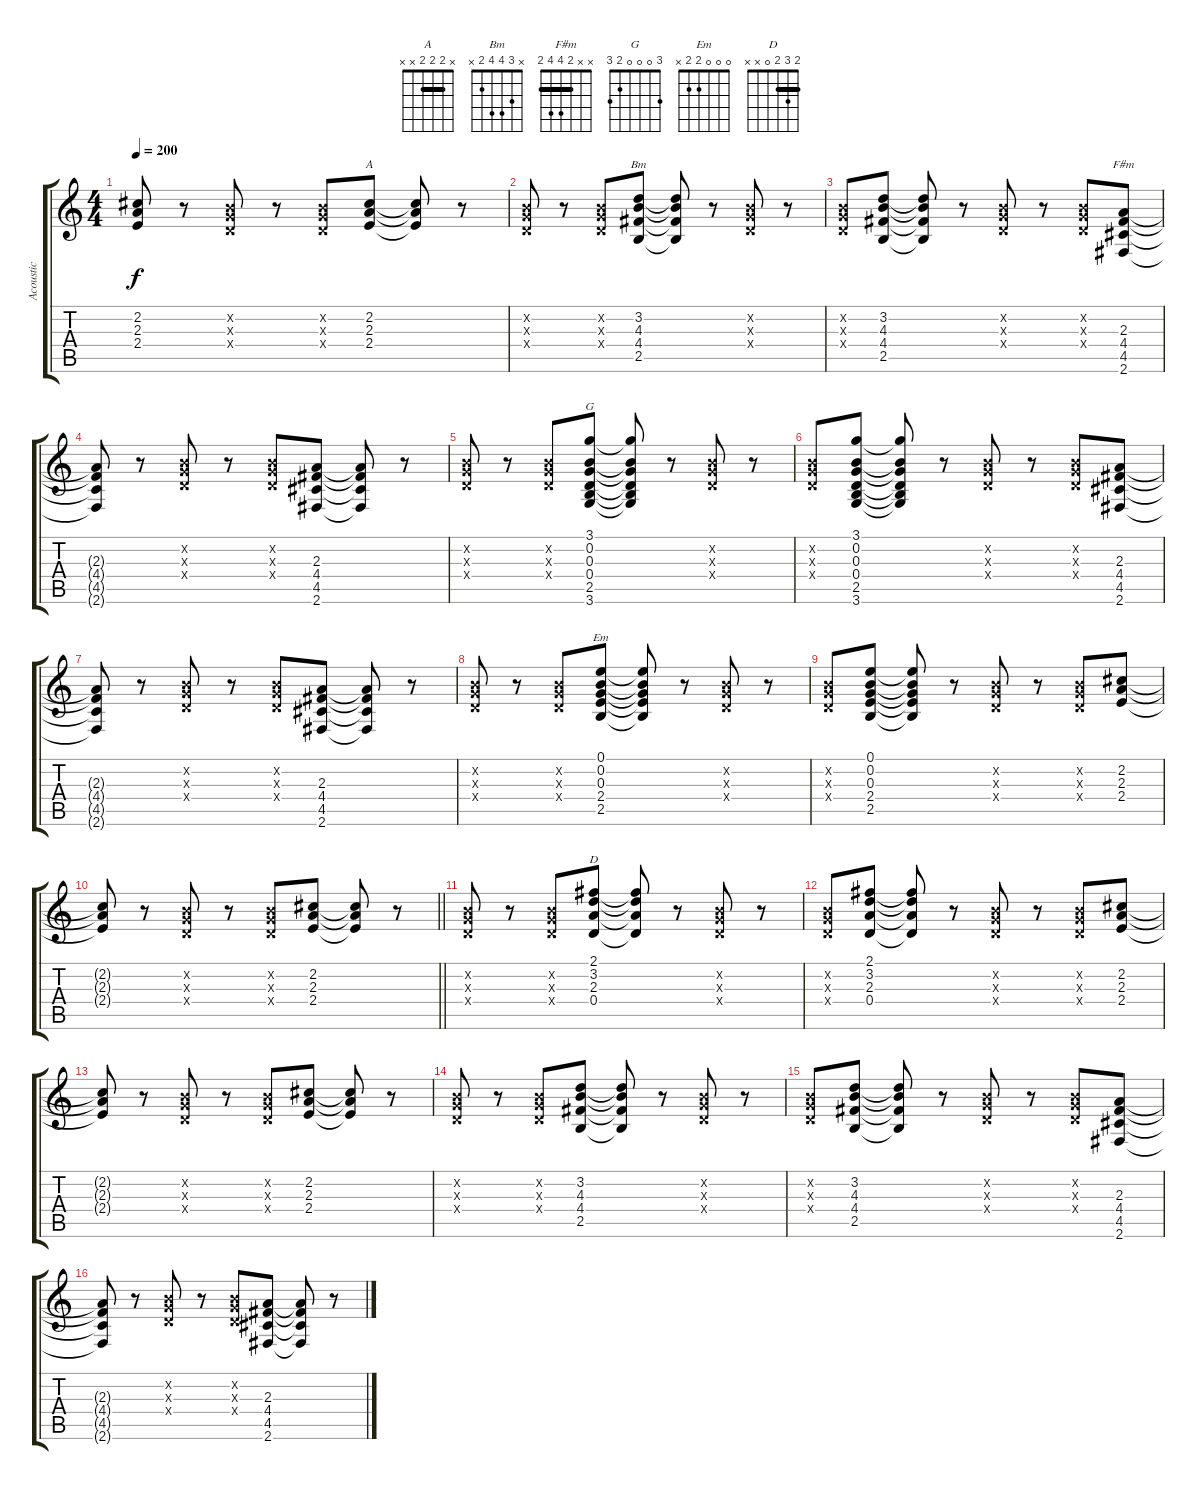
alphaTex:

\track ("Acoustic" "Acoustic") {instrument acousticguitarsteel}
\staff {score tabs}
\tuning (E4 B3 G3 D3 A2 E2) {hide}
\chord ("A" x 2 2 2 x x) {barre 2}
\chord ("Bm" x 3 4 4 2 x)
\chord ("F#m" x x 2 4 4 2) {barre 2}
\chord ("G" 3 0 0 0 2 3)
\chord ("Em" 0 0 0 2 2 x)
\chord ("D" 2 3 2 0 x x) {barre 2}
\ts (4 4)
\tempo 200
\clef g2
\ks c
(2.2{t} 2.3{t} 2.4{t}).8{dy f} r.8 (0.2{x} 0.3{x} 0.4{x}).8 r.8 (0.2{x} 0.3{x} 0.4{x}).8 (2.2 2.3 2.4).8{ch "A"} (2.2{t} 2.3{t} 2.4{t}).8 r.8 |
(0.2{x} 0.3{x} 0.4{x}).8 r.8 (0.2{x} 0.3{x} 0.4{x}).8 (3.2 4.3 4.4 2.5).8{ch "Bm"} (3.2{t} 4.3{t} 4.4{t} 2.5{t}).8 r.8 (0.2{x} 0.3{x} 0.4{x}).8 r.8 |
(0.2{x} 0.3{x} 0.4{x}).8 (3.2 4.3 4.4 2.5).8 (3.2{t} 4.3{t} 4.4{t} 2.5{t}).8 r.8 (0.2{x} 0.3{x} 0.4{x}).8 r.8 (0.2{x} 0.3{x} 0.4{x}).8 (2.3 4.4 4.5 2.6).8{ch "F#m"} |
(2.3{t} 4.4{t} 4.5{t} 2.6{t}).8 r.8 (0.2{x} 0.3{x} 0.4{x}).8 r.8 (0.2{x} 0.3{x} 0.4{x}).8 (2.3 4.4 4.5 2.6).8 (2.3{t} 4.4{t} 4.5{t} 2.6{t}).8 r.8 |
(0.2{x} 0.3{x} 0.4{x}).8 r.8 (0.2{x} 0.3{x} 0.4{x}).8 (3.1 0.2 0.3 0.4 2.5 3.6).8{ch "G"} (3.1{t} 0.2{t} 0.3{t} 0.4{t} 2.5{t} 3.6{t}).8 r.8 (0.2{x} 0.3{x} 0.4{x}).8 r.8 |
(0.2{x} 0.3{x} 0.4{x}).8 (3.1 0.2 0.3 0.4 2.5 3.6).8 (3.1{t} 0.2{t} 0.3{t} 0.4{t} 2.5{t} 3.6{t}).8 r.8 (0.2{x} 0.3{x} 0.4{x}).8 r.8 (0.2{x} 0.3{x} 0.4{x}).8 (2.3 4.4 4.5 2.6).8 |
(2.3{t} 4.4{t} 4.5{t} 2.6{t}).8 r.8 (0.2{x} 0.3{x} 0.4{x}).8 r.8 (0.2{x} 0.3{x} 0.4{x}).8 (2.3 4.4 4.5 2.6).8 (2.3{t} 4.4{t} 4.5{t} 2.6{t}).8 r.8 |
(0.2{x} 0.3{x} 0.4{x}).8 r.8 (0.2{x} 0.3{x} 0.4{x}).8 (0.1 0.2 0.3 2.4 2.5).8{ch "Em"} (0.1{t} 0.2{t} 0.3{t} 2.4{t} 2.5{t}).8 r.8 (0.2{x} 0.3{x} 0.4{x}).8 r.8 |
(0.2{x} 0.3{x} 0.4{x}).8 (0.1 0.2 0.3 2.4 2.5).8 (0.1{t} 0.2{t} 0.3{t} 2.4{t} 2.5{t}).8 r.8 (0.2{x} 0.3{x} 0.4{x}).8 r.8 (0.2{x} 0.3{x} 0.4{x}).8 (2.2 2.3 2.4).8 |
\barLineRight lightlight
(2.2{t} 2.3{t} 2.4{t}).8 r.8 (0.2{x} 0.3{x} 0.4{x}).8 r.8 (0.2{x} 0.3{x} 0.4{x}).8 (2.2 2.3 2.4).8 (2.2{t} 2.3{t} 2.4{t}).8 r.8 |
\section ("" " ")
(0.2{x} 0.3{x} 0.4{x}).8 r.8 (0.2{x} 0.3{x} 0.4{x}).8 (2.1 3.2 2.3 0.4).8{ch "D"} (2.1{t} 3.2{t} 2.3{t} 0.4{t}).8 r.8 (0.2{x} 0.3{x} 0.4{x}).8 r.8 |
(0.2{x} 0.3{x} 0.4{x}).8 (2.1 3.2 2.3 0.4).8 (2.1{t} 3.2{t} 2.3{t} 0.4{t}).8 r.8 (0.2{x} 0.3{x} 0.4{x}).8 r.8 (0.2{x} 0.3{x} 0.4{x}).8 (2.2 2.3 2.4).8 |
(2.2{t} 2.3{t} 2.4{t}).8 r.8 (0.2{x} 0.3{x} 0.4{x}).8 r.8 (0.2{x} 0.3{x} 0.4{x}).8 (2.2 2.3 2.4).8 (2.2{t} 2.3{t} 2.4{t}).8 r.8 |
(0.2{x} 0.3{x} 0.4{x}).8 r.8 (0.2{x} 0.3{x} 0.4{x}).8 (3.2 4.3 4.4 2.5).8 (3.2{t} 4.3{t} 4.4{t} 2.5{t}).8 r.8 (0.2{x} 0.3{x} 0.4{x}).8 r.8 |
(0.2{x} 0.3{x} 0.4{x}).8 (3.2 4.3 4.4 2.5).8 (3.2{t} 4.3{t} 4.4{t} 2.5{t}).8 r.8 (0.2{x} 0.3{x} 0.4{x}).8 r.8 (0.2{x} 0.3{x} 0.4{x}).8 (2.3 4.4 4.5 2.6).8 |
(2.3{t} 4.4{t} 4.5{t} 2.6{t}).8 r.8 (0.2{x} 0.3{x} 0.4{x}).8 r.8 (0.2{x} 0.3{x} 0.4{x}).8 (2.3 4.4 4.5 2.6).8 (2.3{t} 4.4{t} 4.5{t} 2.6{t}).8 r.8
